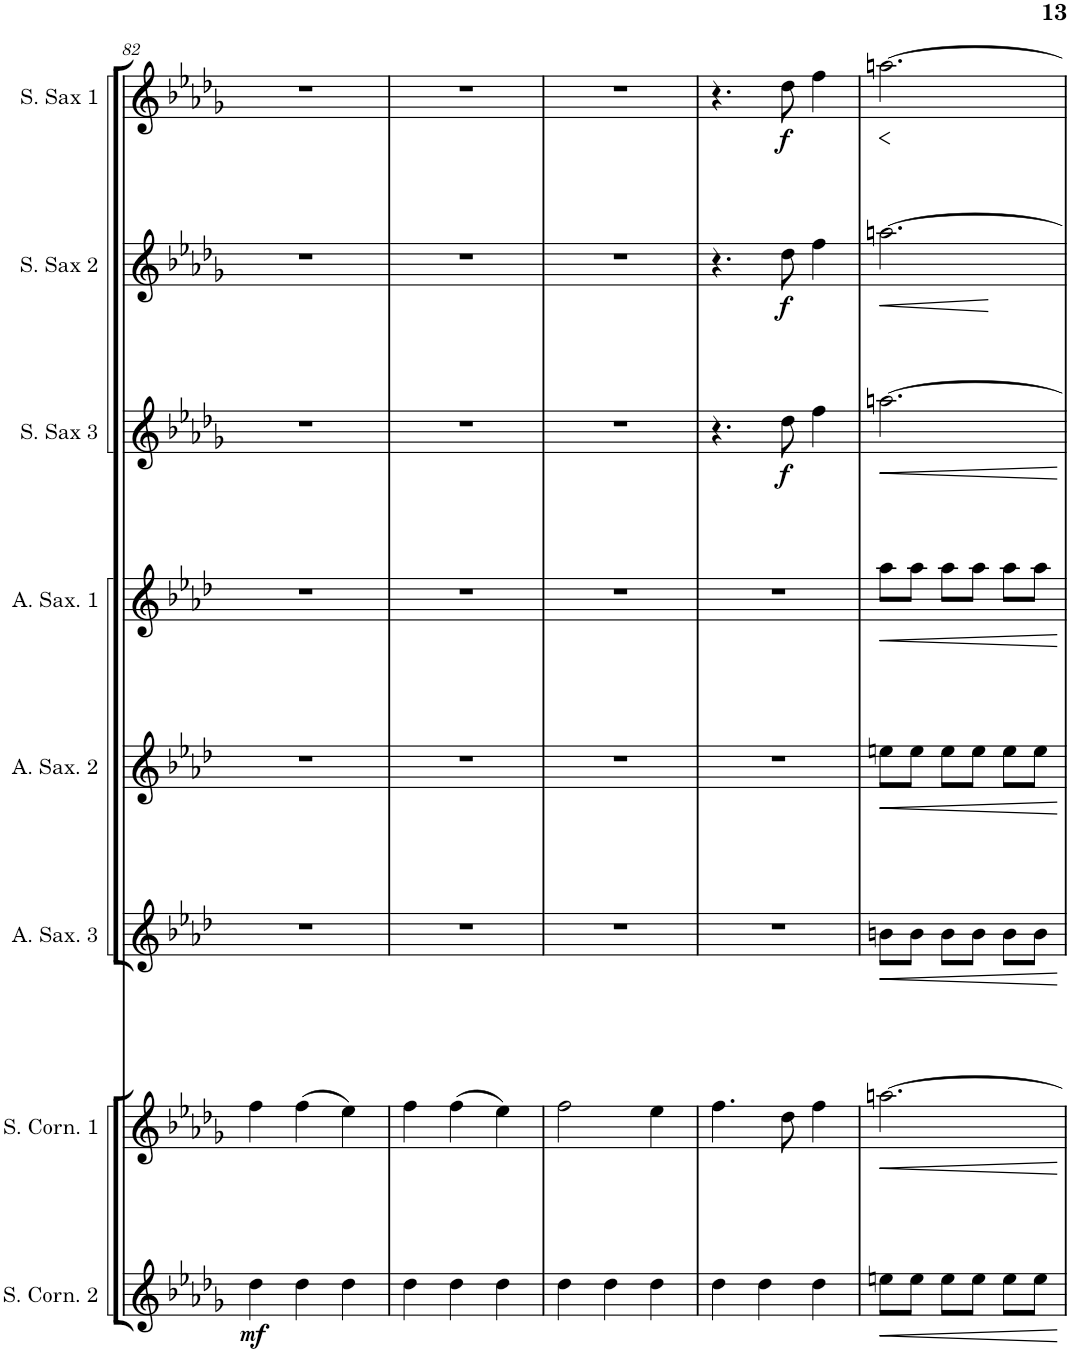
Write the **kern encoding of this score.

**kern	**dynam	**kern	**kern	**kern	**kern	**kern	**dynam	**kern	**dynam	**kern	**dynam
*part8	*part8	*part7	*part6	*part5	*part4	*part3	*part3	*part2	*part2	*part1	*part1
*staff8	*staff8	*staff7	*staff6	*staff5	*staff4	*staff3	*staff3	*staff2	*staff2	*staff1	*staff1
*I"Solo Cornet 2	*	*I"Solo Cornet 1	*I"Alt Sax 3	*I"Alt Sax 2	*I"Alt Sax 1	*I"Sopraan Sax 3	*	*I"Sopraan Sax 2	*	*I"Sopraan Sax 1	*
*I'S. Corn. 2	*	*I'S. Corn. 1	*I'A. Sax. 3	*I'A. Sax. 2	*I'A. Sax. 1	*I'S. Sax 3	*	*I'S. Sax 2	*	*I'S. Sax 1	*
!!LO:PB:g=z
*clefG2	*	*clefG2	*clefG2	*clefG2	*clefG2	*clefG2	*	*clefG2	*	*clefG2	*
*Trd1c2	*	*Trd1c2	*Trd5c9	*Trd5c9	*Trd5c9	*Trd1c2	*	*Trd1c2	*	*Trd1c2	*
*k[b-e-a-d-g-]	*	*k[b-e-a-d-g-]	*k[b-e-a-d-]	*k[b-e-a-d-]	*k[b-e-a-d-]	*k[b-e-a-d-g-]	*	*k[b-e-a-d-g-]	*	*k[b-e-a-d-g-]	*
*M3/4	*	*M3/4	*M3/4	*M3/4	*M3/4	*M3/4	*	*M3/4	*	*M3/4	*
=82	=82	=82	=82	=82	=82	=82	=82	=82	=82	=82	=82
!	!LO:DY:b	!	!	!	!	!	!	!	!	!	!
4dd-\	mf	4ff\	2.r	2.r	2.r	2.r	.	2.r	.	2.r	.
4dd-\	.	(4ff\	.	.	.	.	.	.	.	.	.
4dd-\	.	4ee-\)	.	.	.	.	.	.	.	.	.
=83	=83	=83	=83	=83	=83	=83	=83	=83	=83	=83	=83
4dd-\	.	4ff\	2.r	2.r	2.r	2.r	.	2.r	.	2.r	.
4dd-\	.	(4ff\	.	.	.	.	.	.	.	.	.
4dd-\	.	4ee-\)	.	.	.	.	.	.	.	.	.
=84	=84	=84	=84	=84	=84	=84	=84	=84	=84	=84	=84
4dd-\	.	2ff\	2.r	2.r	2.r	2.r	.	2.r	.	2.r	.
4dd-\	.	.	.	.	.	.	.	.	.	.	.
4dd-\	.	4ee-\	.	.	.	.	.	.	.	.	.
=85	=85	=85	=85	=85	=85	=85	=85	=85	=85	=85	=85
4dd-\	.	4.ff\	2.r	2.r	2.r	4.r	.	4.r	.	4.r	.
4dd-\	.	.	.	.	.	.	.	.	.	.	.
!	!	!	!	!	!	!	!LO:DY:b	!	!LO:DY:b	!	!LO:DY:b
.	.	8dd-\	.	.	.	8dd-\	f	8dd-\	f	8dd-\	f
4dd-\	.	4ff\	.	.	.	4ff\	.	4ff\	.	4ff\	.
=86	=86	=86	=86	=86	=86	=86	=86	=86	=86	=86	=86
8een\L	.	[2.aan\	8bn\L	8een\L	8aa-\L	[2.aan\	.	[2.aan\	.	[2.aan\	.
8ee\J	.	.	8b\J	8ee\J	8aa-\J	.	.	.	.	.	.
8ee\L	.	.	8b\L	8ee\L	8aa-\L	.	.	.	.	.	.
8ee\J	.	.	8b\J	8ee\J	8aa-\J	.	.	.	.	.	.
8ee\L	.	.	8b\L	8ee\L	8aa-\L	.	.	.	.	.	.
8ee\J	.	.	8b\J	8ee\J	8aa-\J	.	.	.	.	.	.
=	=	=	=	=	=	=	=	=	=	=	=
*-	*-	*-	*-	*-	*-	*-	*-	*-	*-	*-	*-
